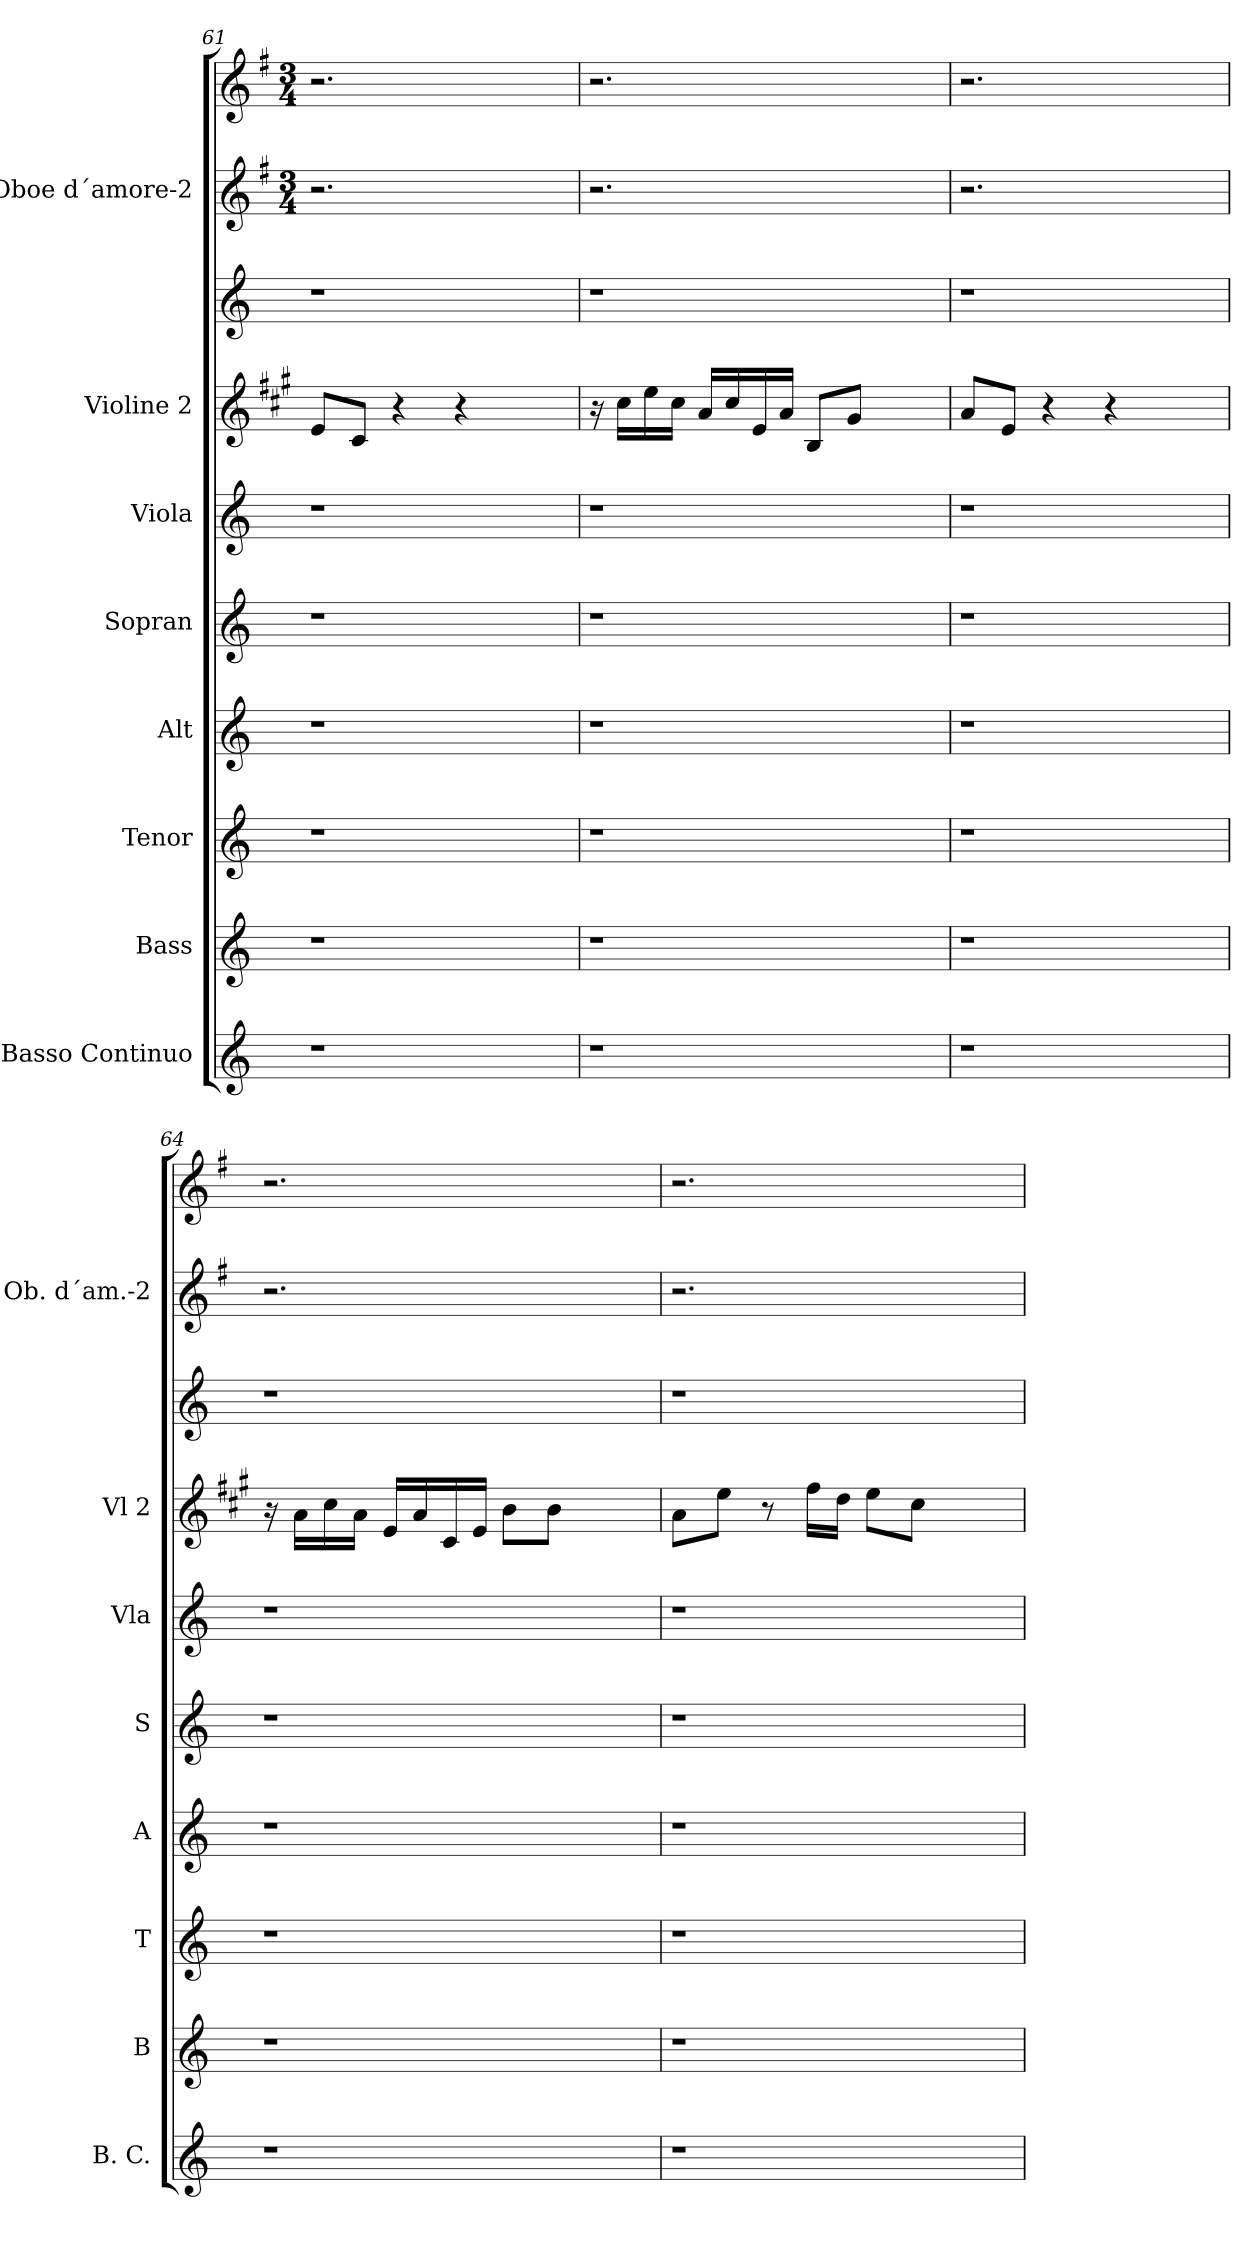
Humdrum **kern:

**kern	**kern	**kern	**kern	**kern	**kern	**kern	**kern	**kern	**kern
*part8	*part7	*part6	*part5	*part4	*part3	*part2	*part2	*part1	*part1
*staff10	*staff9	*staff8	*staff7	*staff6	*staff5	*staff4	*staff3	*staff2	*staff1
*I"Basso Continuo	*I"Bass	*I"Tenor	*I"Alt	*I"Sopran	*I"Viola	*I"Violine 2	*	*I"Oboe d´amore-2	*
*I'B. C.	*I'B	*I'T	*I'A	*I'S	*I'Vla	*I'Vl 2	*	*I'Ob. d´am.-2	*
*clefG2	*clefG2	*clefG2	*clefG2	*clefG2	*clefG2	*clefG2	*clefG2	*clefG2	*clefG2
*	*	*	*	*	*	*	*	*ITrd4c7	*ITrd4c7
*k[]	*k[]	*k[]	*k[]	*k[]	*k[]	*k[f#c#g#]	*	*k[]	*k[]
*	*	*	*	*	*	*	*	*M3/4	*M3/4
=61	=61	=61	=61	=61	=61	=61	=61	=61	=61
1r	1r	1r	1r	1r	1r	8e/L	1r	2.r	2.r
.	.	.	.	.	.	8c#/J	.	.	.
.	.	.	.	.	.	4r	.	.	.
.	.	.	.	.	.	4r	.	.	.
.	.	.	.	.	.	4ryy	.	4ryy	4ryy
=62	=62	=62	=62	=62	=62	=62	=62	=62	=62
1r	1r	1r	1r	1r	1r	16r	1r	2.r	2.r
.	.	.	.	.	.	16cc#\LL	.	.	.
.	.	.	.	.	.	16ee\	.	.	.
.	.	.	.	.	.	16cc#\JJ	.	.	.
.	.	.	.	.	.	16a/LL	.	.	.
.	.	.	.	.	.	16cc#/	.	.	.
.	.	.	.	.	.	16e/	.	.	.
.	.	.	.	.	.	16a/JJ	.	.	.
.	.	.	.	.	.	8B/L	.	.	.
.	.	.	.	.	.	8g#/J	.	.	.
.	.	.	.	.	.	4ryy	.	4ryy	4ryy
=63	=63	=63	=63	=63	=63	=63	=63	=63	=63
1r	1r	1r	1r	1r	1r	8a/L	1r	2.r	2.r
.	.	.	.	.	.	8e/J	.	.	.
.	.	.	.	.	.	4r	.	.	.
.	.	.	.	.	.	4r	.	.	.
.	.	.	.	.	.	4ryy	.	4ryy	4ryy
!!LO:PB:g=z
=64	=64	=64	=64	=64	=64	=64	=64	=64	=64
1r	1r	1r	1r	1r	1r	16r	1r	2.r	2.r
.	.	.	.	.	.	16a\LL	.	.	.
.	.	.	.	.	.	16cc#\	.	.	.
.	.	.	.	.	.	16a\JJ	.	.	.
.	.	.	.	.	.	16e/LL	.	.	.
.	.	.	.	.	.	16a/	.	.	.
.	.	.	.	.	.	16c#/	.	.	.
.	.	.	.	.	.	16e/JJ	.	.	.
.	.	.	.	.	.	8b\L	.	.	.
.	.	.	.	.	.	8b\J	.	.	.
.	.	.	.	.	.	4ryy	.	4ryy	4ryy
=65	=65	=65	=65	=65	=65	=65	=65	=65	=65
1r	1r	1r	1r	1r	1r	8a\L	1r	2.r	2.r
.	.	.	.	.	.	8ee\J	.	.	.
.	.	.	.	.	.	8r	.	.	.
.	.	.	.	.	.	16ff#\LL	.	.	.
.	.	.	.	.	.	16dd\JJ	.	.	.
.	.	.	.	.	.	8ee\L	.	.	.
.	.	.	.	.	.	8cc#\J	.	.	.
.	.	.	.	.	.	4ryy	.	4ryy	4ryy
=	=	=	=	=	=	=	=	=	=
*-	*-	*-	*-	*-	*-	*-	*-	*-	*-
